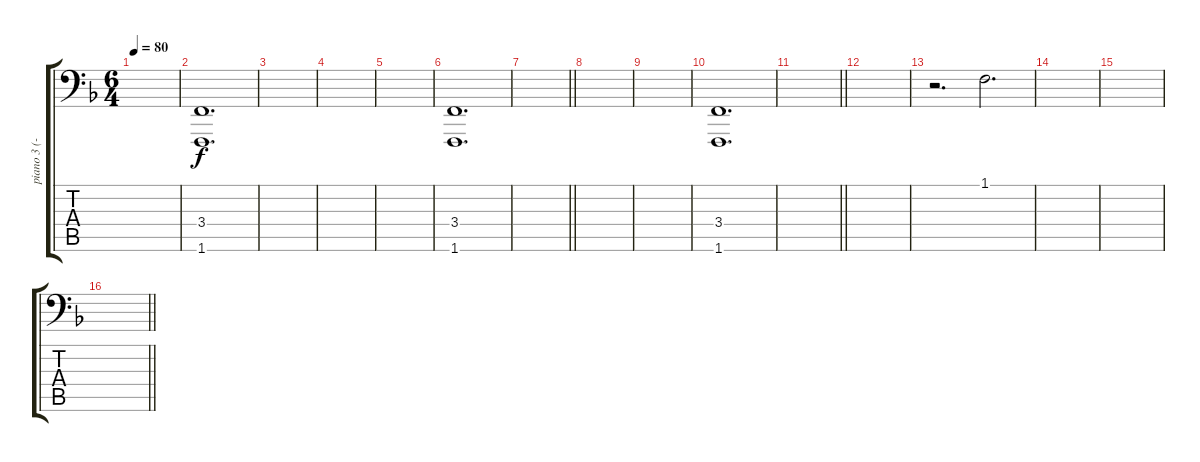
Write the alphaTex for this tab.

\track ("piano 3 (-12)" "piano 3 (-") {instrument acousticgrandpiano}
\staff {score tabs}
\tuning (E3 B2 G2 D2 A1 E1) {hide}
\ts (6 4)
\tempo 80
\clef f4
\ks f
|
(3.4 1.6).1{d} |
|
|
|
(3.4 1.6).1{d} |
\barLineRight lightlight
|
|
|
(3.4 1.6).1{d} |
\barLineRight lightlight
|
|
r.2{d} 1.1.2{d} |
|
|
\barLineRight lightlight
